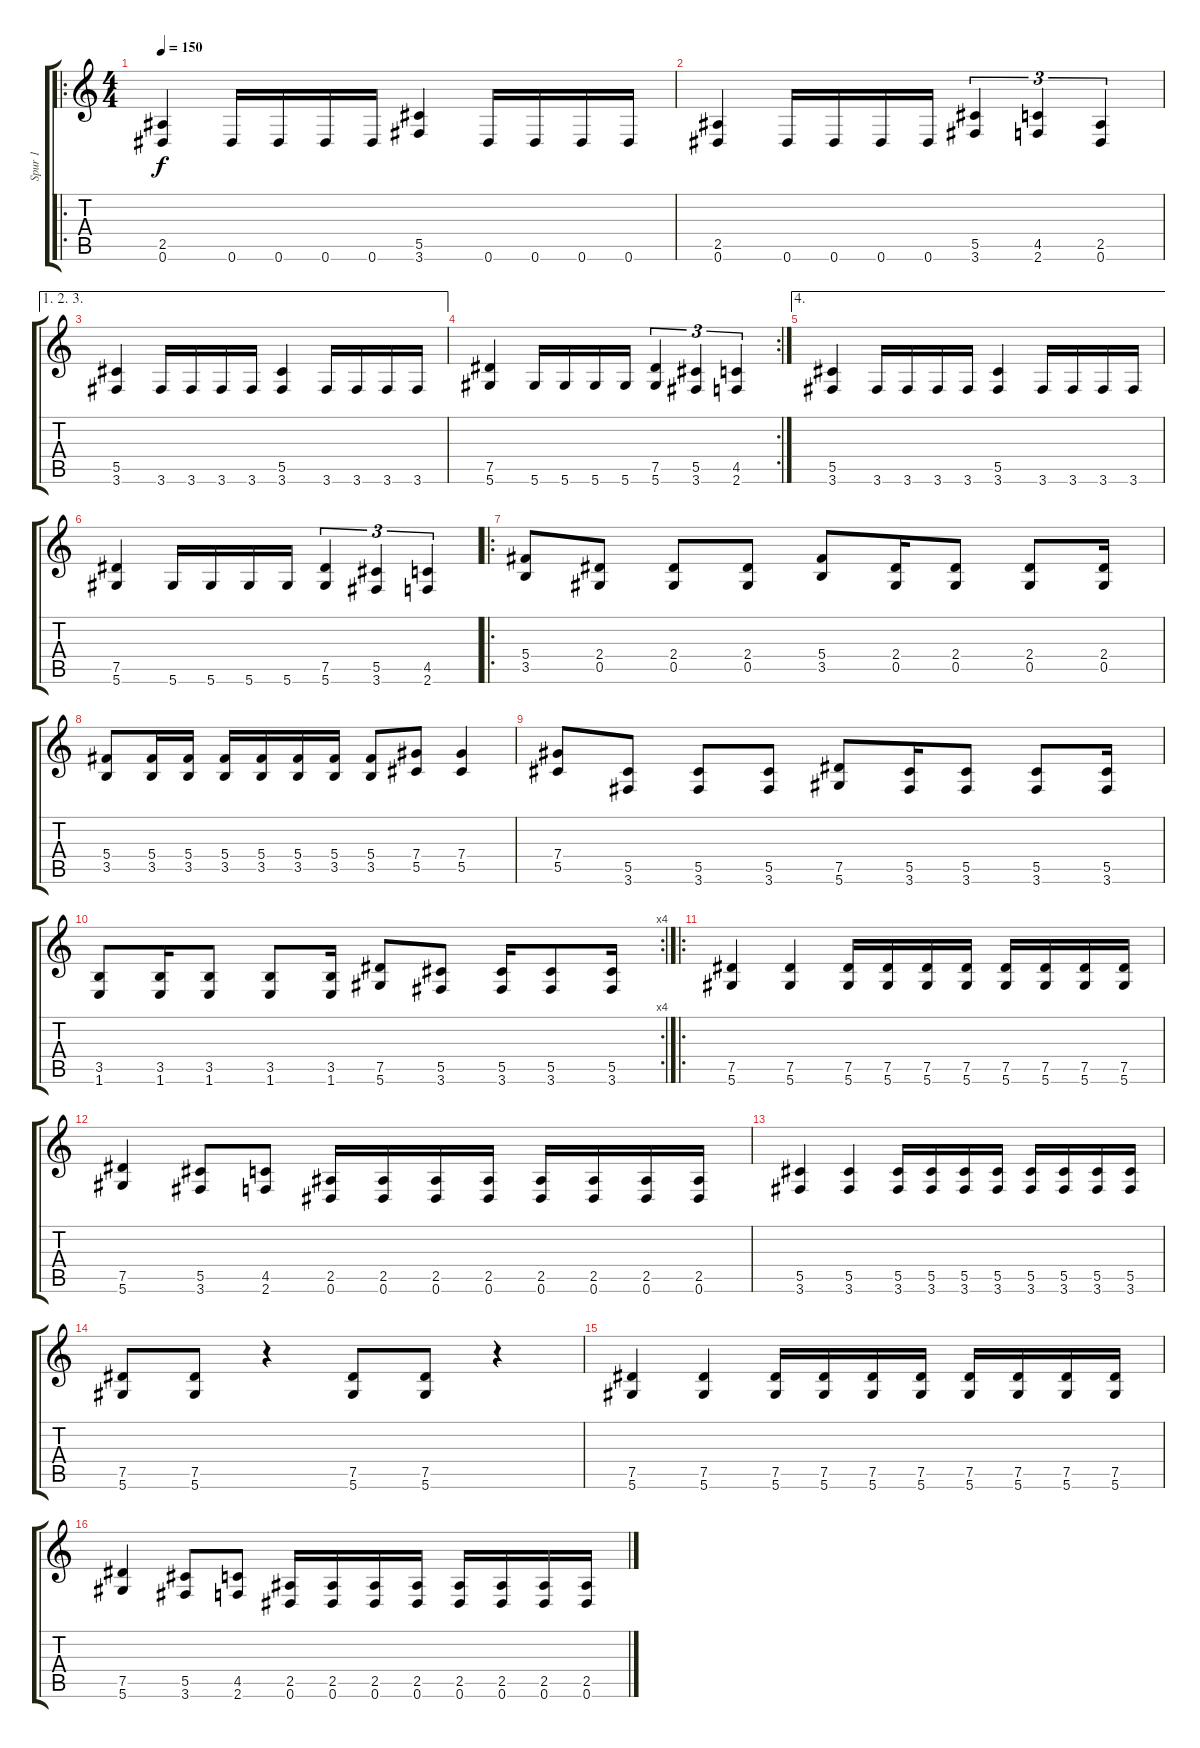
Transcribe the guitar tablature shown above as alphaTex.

\track ("Spur 1" "Spur 1") {instrument distortionguitar}
\staff {score tabs}
\tuning (Eb4 Bb3 Gb3 Db3 Ab2 Eb2) {hide}
\ro
\ts (4 4)
\tempo 150
\clef g2
\ks c
(2.5 0.6).4{dy f} 0.6.16 0.6.16 0.6.16 0.6.16 (5.5 3.6).4 0.6.16 0.6.16 0.6.16 0.6.16 |
(2.5 0.6).4 0.6.16 0.6.16 0.6.16 0.6.16 (5.5 3.6).4{tu (3 2)} (4.5 2.6).4{tu (3 2)} (2.5 0.6).4{tu (3 2)} |
\ae (1 2 3)
(5.5 3.6).4 3.6.16 3.6.16 3.6.16 3.6.16 (5.5 3.6).4 3.6.16 3.6.16 3.6.16 3.6.16 |
\rc 2
(7.5 5.6).4 5.6.16 5.6.16 5.6.16 5.6.16 (7.5 5.6).4{tu (3 2)} (5.5 3.6).4{tu (3 2)} (4.5 2.6).4{tu (3 2)} |
\ae 4
(5.5 3.6).4 3.6.16 3.6.16 3.6.16 3.6.16 (5.5 3.6).4 3.6.16 3.6.16 3.6.16 3.6.16 |
(7.5 5.6).4 5.6.16 5.6.16 5.6.16 5.6.16 (7.5 5.6).4{tu (3 2)} (5.5 3.6).4{tu (3 2)} (4.5 2.6).4{tu (3 2)} |
\ro
(5.4 3.5).8 (2.4 0.5).8 (2.4 0.5).8 (2.4 0.5).8 (5.4 3.5).8 (2.4 0.5).16 (2.4 0.5).8 (2.4 0.5).8 (2.4 0.5).16 |
(5.4 3.5).8 (5.4 3.5).16 (5.4 3.5).16 (5.4 3.5).16 (5.4 3.5).16 (5.4 3.5).16 (5.4 3.5).16 (5.4 3.5).8 (7.4 5.5).8 (7.4 5.5).4 |
(7.4 5.5).8 (5.5 3.6).8 (5.5 3.6).8 (5.5 3.6).8 (7.5 5.6).8 (5.5 3.6).16 (5.5 3.6).8 (5.5 3.6).8 (5.5 3.6).16 |
\rc 4
(3.5 1.6).8 (3.5 1.6).16 (3.5 1.6).8 (3.5 1.6).8 (3.5 1.6).16 (7.5 5.6).8 (5.5 3.6).8 (5.5 3.6).16 (5.5 3.6).8 (5.5 3.6).16 |
\ro
(7.5 5.6).4 (7.5 5.6).4 (7.5 5.6).16 (7.5 5.6).16 (7.5 5.6).16 (7.5 5.6).16 (7.5 5.6).16 (7.5 5.6).16 (7.5 5.6).16 (7.5 5.6).16 |
(7.5 5.6).4 (5.5 3.6).8 (4.5 2.6).8 (2.5 0.6).16 (2.5 0.6).16 (2.5 0.6).16 (2.5 0.6).16 (2.5 0.6).16 (2.5 0.6).16 (2.5 0.6).16 (2.5 0.6).16 |
(5.5 3.6).4 (5.5 3.6).4 (5.5 3.6).16 (5.5 3.6).16 (5.5 3.6).16 (5.5 3.6).16 (5.5 3.6).16 (5.5 3.6).16 (5.5 3.6).16 (5.5 3.6).16 |
(7.5 5.6).8 (7.5 5.6).8 r.4 (7.5 5.6).8 (7.5 5.6).8 r.4 |
(7.5 5.6).4 (7.5 5.6).4 (7.5 5.6).16 (7.5 5.6).16 (7.5 5.6).16 (7.5 5.6).16 (7.5 5.6).16 (7.5 5.6).16 (7.5 5.6).16 (7.5 5.6).16 |
(7.5 5.6).4 (5.5 3.6).8 (4.5 2.6).8 (2.5 0.6).16 (2.5 0.6).16 (2.5 0.6).16 (2.5 0.6).16 (2.5 0.6).16 (2.5 0.6).16 (2.5 0.6).16 (2.5 0.6).16
